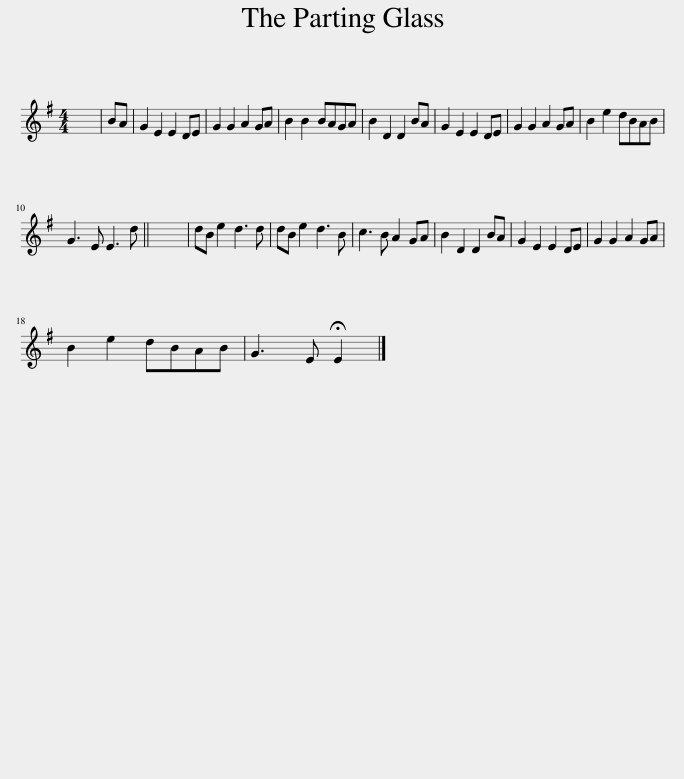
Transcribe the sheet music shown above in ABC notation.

X:1
L:1/8
M:4/4
I:linebreak $
K:Emin
V:1 treble
V:1
 x8 | BA | G2 E2 E2 DE | G2 G2 A2 GA | B2 B2 BAGA | %5
 B2 D2 D2 BA | G2 E2 E2 DE | G2 G2 A2 GA | B2 e2 dBAB |$ G3 E E3 d || %10
 x8 | dB e2 d3 d | dB e2 d3 B | c3 B A2 GA | B2 D2 D2 BA | %15
 G2 E2 E2 DE | G2 G2 A2 GA |$ B2 e2 dBAB | G3 E !fermata!E2 |] %19
